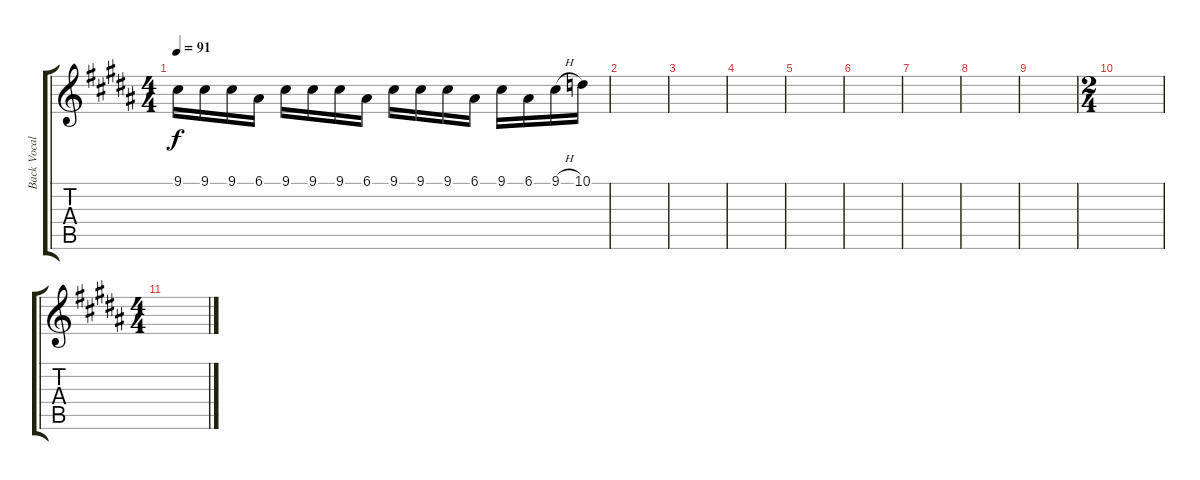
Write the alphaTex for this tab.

\track ("Back Vocals" "Back Vocal") {instrument violin}
\staff {score tabs}
\tuning (E4 B3 G3 D3 A2 E2) {hide}
\ts (4 4)
\tempo 91
\clef g2
\ks b
9.1.16{dy f} 9.1.16 9.1.16 6.1.16 9.1.16 9.1.16 9.1.16 6.1.16 9.1.16 9.1.16 9.1.16 6.1.16 9.1.16 6.1.16 9.1{h}.16 10.1.16 |
|
|
|
|
|
|
|
|
\ts (2 4)
|
\ts (4 4)
